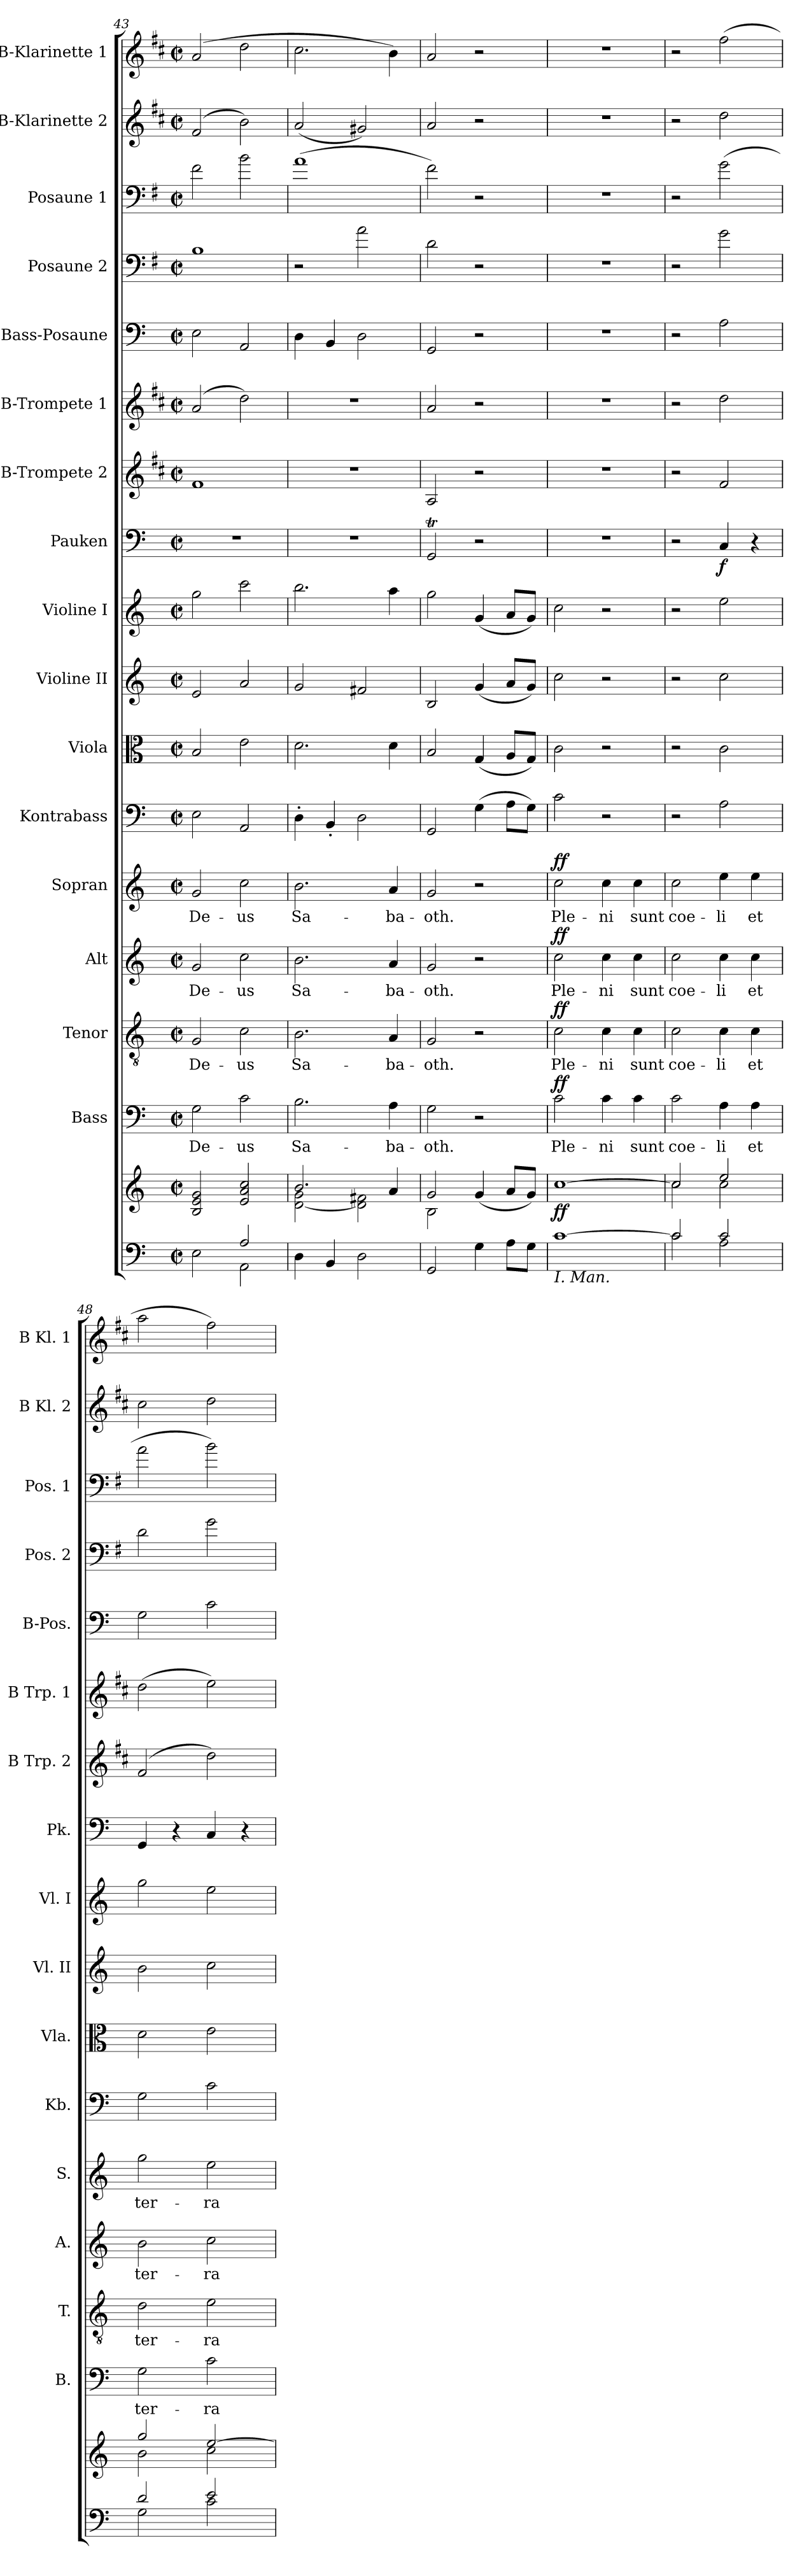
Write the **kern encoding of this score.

**kern	**kern	**dynam	**kern	**text	**dynam	**kern	**text	**dynam	**kern	**text	**dynam	**kern	**text	**dynam	**kern	**kern	**kern	**kern	**kern	**dynam	**kern	**kern	**kern	**kern	**kern	**kern	**kern
*part17	*part17	*part17	*part16	*part16	*part16	*part15	*part15	*part15	*part14	*part14	*part14	*part13	*part13	*part13	*part12	*part11	*part10	*part9	*part8	*part8	*part7	*part6	*part5	*part4	*part3	*part2	*part1
*staff18	*staff17	*staff17/18	*staff16	*staff16	*staff16	*staff15	*staff15	*staff15	*staff14	*staff14	*staff14	*staff13	*staff13	*staff13	*staff12	*staff11	*staff10	*staff9	*staff8	*staff8	*staff7	*staff6	*staff5	*staff4	*staff3	*staff2	*staff1
*	*	*	*I"Bass	*	*	*I"Tenor	*	*	*I"Alt	*	*	*I"Sopran	*	*	*I"Kontrabass	*I"Viola	*I"Violine II	*I"Violine I	*I"Pauken	*	*I"B-Trompete 2	*I"B-Trompete 1	*I"Bass-Posaune	*I"Posaune 2	*I"Posaune 1	*I"B-Klarinette 2	*I"B-Klarinette 1
*	*	*	*I'B.	*	*	*I'T.	*	*	*I'A.	*	*	*I'S.	*	*	*I'Kb.	*I'Vla.	*I'Vl. II	*I'Vl. I	*I'Pk.	*	*I'B Trp. 2	*I'B Trp. 1	*I'B-Pos.	*I'Pos. 2	*I'Pos. 1	*I'B Kl. 2	*I'B Kl. 1
!!LO:PB:g=z
*clefF4	*clefG2	*	*clefF4	*	*	*clefGv2	*	*	*clefG2	*	*	*clefG2	*	*	*clefF4	*clefC3	*clefG2	*clefG2	*clefF4	*	*clefG2	*clefG2	*clefF4	*clefF4	*clefF4	*clefG2	*clefG2
*	*	*	*	*	*	*	*	*	*	*	*	*	*	*	*ITrd7c12	*	*	*	*	*	*ITrd1c2	*ITrd1c2	*	*ITrd4c7	*ITrd4c7	*ITrd1c2	*ITrd1c2
*k[]	*k[]	*	*k[]	*	*	*k[]	*	*	*k[]	*	*	*k[]	*	*	*k[]	*k[]	*k[]	*k[]	*k[]	*	*k[]	*k[]	*k[]	*k[]	*k[]	*k[]	*k[]
*C:	*C:	*	*C:	*	*	*C:	*	*	*C:	*	*	*C:	*	*	*C:	*C:	*C:	*C:	*C:	*	*C:	*C:	*C:	*C:	*C:	*C:	*C:
*M2/2	*M2/2	*	*M2/2	*	*	*M2/2	*	*	*M2/2	*	*	*M2/2	*	*	*M2/2	*M2/2	*M2/2	*M2/2	*M2/2	*	*M2/2	*M2/2	*M2/2	*M2/2	*M2/2	*M2/2	*M2/2
*met(c|)	*met(c|)	*	*met(c|)	*	*	*met(c|)	*	*	*met(c|)	*	*	*met(c|)	*	*	*met(c|)	*met(c|)	*met(c|)	*met(c|)	*met(c|)	*	*met(c|)	*met(c|)	*met(c|)	*met(c|)	*met(c|)	*met(c|)	*met(c|)
=43	=43	=43	=43	=43	=43	=43	=43	=43	=43	=43	=43	=43	=43	=43	=43	=43	=43	=43	=43	=43	=43	=43	=43	=43	=43	=43	=43
*^	*	*	*	*	*	*	*	*	*	*	*	*	*	*	*	*	*	*	*	*	*	*	*	*	*	*	*
!	!	!	!	!	!LO:LY:b	!	!	!LO:LY:b	!	!	!LO:LY:b	!	!	!LO:LY:b	!	!	!	!	!	!	!	!	!	!	!	!	!	!
2ryy	2E\	2B/ 2e/ 2g/	.	2G\	De-	.	2G/	De-	.	2g/	De-	.	2g/	De-	.	2EE\	2B/	2e/	2gg\	1r	.	1e	(2g/	2E\	1E	2B\	(2e/	(2g/
!	!	!	!	!	!LO:LY:b	!	!	!LO:LY:b	!	!	!LO:LY:b	!	!	!LO:LY:b	!	!	!	!	!	!	!	!	!	!	!	!	!	!
2A/	2AA\	2e/ 2a/ 2cc/	.	2c\	-us	.	2c\	-us	.	2cc\	-us	.	2cc\	-us	.	2AAA/	2e\	2a/	2ccc\	.	.	.	2cc\)	2AA/	.	2e\	2a\)	2cc\
=44	=44	=44	=44	=44	=44	=44	=44	=44	=44	=44	=44	=44	=44	=44	=44	=44	=44	=44	=44	=44	=44	=44	=44	=44	=44	=44	=44	=44
*	*	*^	*	*	*	*	*	*	*	*	*	*	*	*	*	*	*	*	*	*	*	*	*	*	*	*	*	*
!	!	!	!	!	!	!LO:LY:b	!	!	!LO:LY:b	!	!	!LO:LY:b	!	!	!LO:LY:b	!	!	!	!	!	!	!	!	!	!	!	!	!	!
*v	*v	*	*	*	*	*	*	*	*	*	*	*	*	*	*	*	*	*	*	*	*	*	*	*	*	*	*	*	*
4D\	2.b/	[<2d\ 2g\	.	2.B\	Sa-	.	2.B\	Sa-	.	2.b\	Sa-	.	2.b\	Sa-	.	4DD'>\	2.d\	2g/	2.bb\	1r	.	1r	1r	4D\	2r	(>1d	(<2g/	2.b\
4BB/	.	.	.	.	.	.	.	.	.	.	.	.	.	.	.	4BBB'</	.	.	.	.	.	.	.	4BB/	.	.	.	.
2D\	.	2d\] 2f#X\	.	.	.	.	.	.	.	.	.	.	.	.	.	2DD\	.	2f#X/	.	.	.	.	.	2D\	2d\	.	2f#X/)	.
!	!	!	!	!	!LO:LY:b	!	!	!LO:LY:b	!	!	!LO:LY:b	!	!	!LO:LY:b	!	!	!	!	!	!	!	!	!	!	!	!	!	!
.	4a/	.	.	4A\	-ba-	.	4A/	-ba-	.	4a/	-ba-	.	4a/	-ba-	.	.	4d\	.	4aa\	.	.	.	.	.	.	.	.	4a\)
=45	=45	=45	=45	=45	=45	=45	=45	=45	=45	=45	=45	=45	=45	=45	=45	=45	=45	=45	=45	=45	=45	=45	=45	=45	=45	=45	=45	=45
!	!	!	!	!	!LO:LY:b	!	!	!LO:LY:b	!	!	!LO:LY:b	!	!	!LO:LY:b	!	!	!	!	!	!	!	!	!	!	!	!	!	!
2GG/	2g/	2B\	.	2G\	-oth.	.	2G/	-oth.	.	2g/	-oth.	.	2g/	-oth.	.	2GGG/	2B/	2B/	2gg\	2GGT/	.	2G/	2g/	2GG/	2G\	2B\)	2g/	2g/
4G\	(<4g/	2ryy	.	2r	.	.	2r	.	.	2r	.	.	2r	.	.	(>4GG\	(<4G/	(<4g/	(<4g/	2r	.	2r	2r	2r	2r	2r	2r	2r
8A\L	8a/L	.	.	.	.	.	.	.	.	.	.	.	.	.	.	8AA\L	8A/L	8a/L	8a/L	.	.	.	.	.	.	.	.	.
8G\J	8g/J)	.	.	.	.	.	.	.	.	.	.	.	.	.	.	8GG\J)	8G/J)	8g/J)	8g/J)	.	.	.	.	.	.	.	.	.
*	*v	*v	*	*	*	*	*	*	*	*	*	*	*	*	*	*	*	*	*	*	*	*	*	*	*	*	*	*
=46	=46	=46	=46	=46	=46	=46	=46	=46	=46	=46	=46	=46	=46	=46	=46	=46	=46	=46	=46	=46	=46	=46	=46	=46	=46	=46	=46
!LO:TX:b:i:t=I. Man.	!	!	!	!	!	!	!	!	!	!	!	!	!	!	!	!	!	!	!	!	!	!	!	!	!	!	!
!	!	!LO:DY:b	!	!LO:LY:b	!LO:DY:a	!	!LO:LY:b	!LO:DY:a	!	!LO:LY:b	!LO:DY:a	!	!LO:LY:b	!LO:DY:a	!	!	!	!	!	!	!	!	!	!	!	!	!
[1c	[1cc	ff	2c\	Ple-	ff	2c\	Ple-	ff	2cc\	Ple-	ff	2cc\	Ple-	ff	2C\	2c\	2cc\	2cc\	1r	.	1r	1r	1r	1r	1r	1r	1r
!	!	!	!	!LO:LY:b	!	!	!LO:LY:b	!	!	!LO:LY:b	!	!	!LO:LY:b	!	!	!	!	!	!	!	!	!	!	!	!	!	!
.	.	.	4c\	-ni	.	4c\	-ni	.	4cc\	-ni	.	4cc\	-ni	.	2r	2r	2r	2r	.	.	.	.	.	.	.	.	.
!	!	!	!	!LO:LY:b	!	!	!LO:LY:b	!	!	!LO:LY:b	!	!	!LO:LY:b	!	!	!	!	!	!	!	!	!	!	!	!	!	!
.	.	.	4c\	sunt	.	4c\	sunt	.	4cc\	sunt	.	4cc\	sunt	.	.	.	.	.	.	.	.	.	.	.	.	.	.
=47	=47	=47	=47	=47	=47	=47	=47	=47	=47	=47	=47	=47	=47	=47	=47	=47	=47	=47	=47	=47	=47	=47	=47	=47	=47	=47	=47
*^	*^	*	*	*	*	*	*	*	*	*	*	*	*	*	*	*	*	*	*	*	*	*	*	*	*	*	*
!	!	!	!	!	!	!LO:LY:b	!	!	!LO:LY:b	!	!	!LO:LY:b	!	!	!LO:LY:b	!	!	!	!	!	!	!	!	!	!	!	!	!	!
2c/]	2c\	2cc/]	2cc\	.	2c\	coe-	.	2c\	coe-	.	2cc\	coe-	.	2cc\	coe-	.	2r	2r	2r	2r	2r	.	2r	2r	2r	2r	2r	2r	2r
!	!	!	!	!	!	!LO:LY:b	!	!	!LO:LY:b	!	!	!LO:LY:b	!	!	!LO:LY:b	!	!	!	!	!	!	!LO:DY:b	!	!	!	!	!	!	!
2c/	2A\	2ee/	2cc\	.	4A\	-li	.	4c\	-li	.	4cc\	-li	.	4ee\	-li	.	2AA\	2c\	2cc\	2ee\	4C/	f	2e/	2cc\	2A\	2c\	(>2c\	2cc\	(>2ee\
!	!	!	!	!	!	!LO:LY:b	!	!	!LO:LY:b	!	!	!LO:LY:b	!	!	!LO:LY:b	!	!	!	!	!	!	!	!	!	!	!	!	!	!
.	.	.	.	.	4A\	et	.	4c\	et	.	4cc\	et	.	4ee\	et	.	.	.	.	.	4r	.	.	.	.	.	.	.	.
=48	=48	=48	=48	=48	=48	=48	=48	=48	=48	=48	=48	=48	=48	=48	=48	=48	=48	=48	=48	=48	=48	=48	=48	=48	=48	=48	=48	=48	=48
!	!	!	!	!	!	!LO:LY:b	!	!	!LO:LY:b	!	!	!LO:LY:b	!	!	!LO:LY:b	!	!	!	!	!	!	!	!	!	!	!	!	!	!
2d/	2G\	2gg/	2b\	.	2G\	ter-	.	2d\	ter-	.	2b\	ter-	.	2gg\	ter-	.	2GG\	2d\	2b\	2gg\	4GG/	.	(2e/	(>2cc\	2G\	2G\	2d\	2b\	2gg\
.	.	.	.	.	.	.	.	.	.	.	.	.	.	.	.	.	.	.	.	.	4r	.	.	.	.	.	.	.	.
!	!	!	!	!	!	!LO:LY:b	!	!	!LO:LY:b	!	!	!LO:LY:b	!	!	!LO:LY:b	!	!	!	!	!	!	!	!	!	!	!	!	!	!
2e/	2c\	[>2ee/	2cc\	.	2c\	-ra	.	2e\	-ra	.	2cc\	-ra	.	2ee\	-ra	.	2C\	2e\	2cc\	2ee\	4C/	.	2cc\)	2dd\)	2c\	2c\	2e\)	2cc\	2ee\)
.	.	.	.	.	.	.	.	.	.	.	.	.	.	.	.	.	.	.	.	.	4r	.	.	.	.	.	.	.	.
*v	*v	*	*	*	*	*	*	*	*	*	*	*	*	*	*	*	*	*	*	*	*	*	*	*	*	*	*	*	*
*	*v	*v	*	*	*	*	*	*	*	*	*	*	*	*	*	*	*	*	*	*	*	*	*	*	*	*	*	*
=	=	=	=	=	=	=	=	=	=	=	=	=	=	=	=	=	=	=	=	=	=	=	=	=	=	=	=
*-	*-	*-	*-	*-	*-	*-	*-	*-	*-	*-	*-	*-	*-	*-	*-	*-	*-	*-	*-	*-	*-	*-	*-	*-	*-	*-	*-
